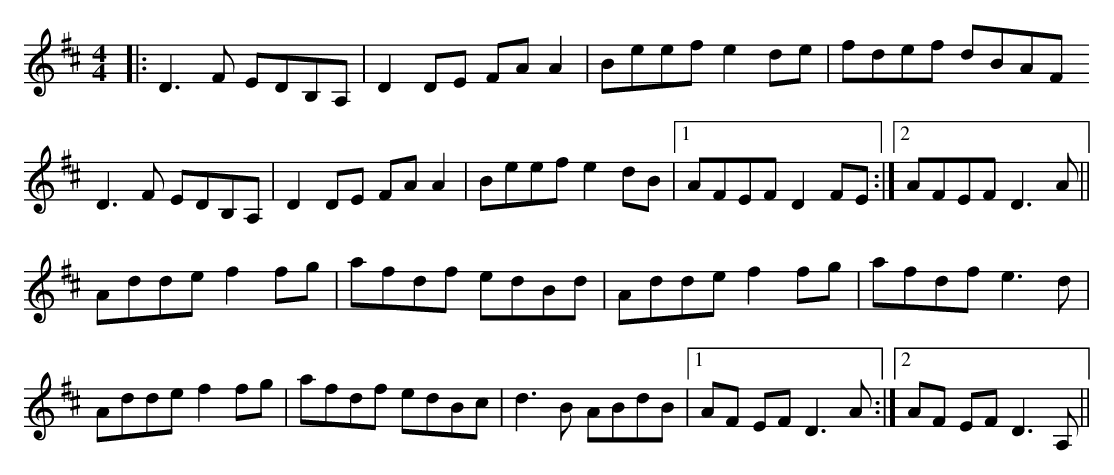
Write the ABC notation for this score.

X:1
M:4/4
K:D
|:D3F EDB,A,|D2DE FAA2|Beef e2de|fdef dBAF
D3F EDB,A,|D2 DE FAA2|Beef e2dB|1 AFEF D2FE:|2 AFEF D3A||
Adde f2fg|afdf edBd|Adde f2fg|afdf e3d|
Adde f2fg|afdf edBc|d3B ABdB|1 AF EF D3A:|2 AF EF D3A,||
